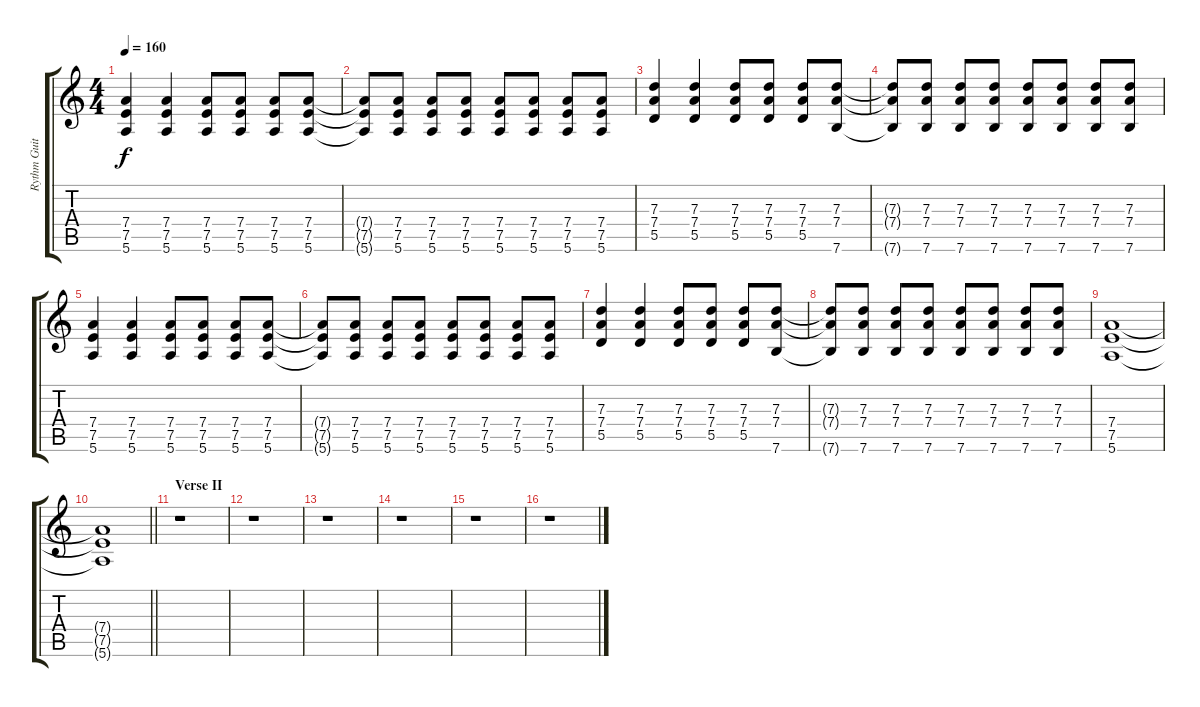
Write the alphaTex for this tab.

\track ("Rythm Guitar" "Rythm Guit") {instrument distortionguitar}
\staff {score tabs}
\tuning (E4 B3 G3 D3 A2 E2) {hide}
\ts (4 4)
\tempo 160
\clef g2
\ks c
(7.4 7.5 5.6).4{dy f} (7.4 7.5 5.6).4 (7.4 7.5 5.6).8 (7.4 7.5 5.6).8 (7.4 7.5 5.6).8 (7.4 7.5 5.6).8 |
(7.4{t} 7.5{t} 5.6{t}).8 (7.4 7.5 5.6).8 (7.4 7.5 5.6).8 (7.4 7.5 5.6).8 (7.4 7.5 5.6).8 (7.4 7.5 5.6).8 (7.4 7.5 5.6).8 (7.4 7.5 5.6).8 |
(7.3 7.4 5.5).4 (7.3 7.4 5.5).4 (7.3 7.4 5.5).8 (7.3 7.4 5.5).8 (7.3 7.4 5.5).8 (7.3 7.4 7.6).8 |
(7.3{t} 7.4{t} 7.6{t}).8 (7.3 7.4 7.6).8 (7.3 7.4 7.6).8 (7.3 7.4 7.6).8 (7.3 7.4 7.6).8 (7.3 7.4 7.6).8 (7.3 7.4 7.6).8 (7.3 7.4 7.6).8 |
(7.4 7.5 5.6).4 (7.4 7.5 5.6).4 (7.4 7.5 5.6).8 (7.4 7.5 5.6).8 (7.4 7.5 5.6).8 (7.4 7.5 5.6).8 |
(7.4{t} 7.5{t} 5.6{t}).8 (7.4 7.5 5.6).8 (7.4 7.5 5.6).8 (7.4 7.5 5.6).8 (7.4 7.5 5.6).8 (7.4 7.5 5.6).8 (7.4 7.5 5.6).8 (7.4 7.5 5.6).8 |
(7.3 7.4 5.5).4 (7.3 7.4 5.5).4 (7.3 7.4 5.5).8 (7.3 7.4 5.5).8 (7.3 7.4 5.5).8 (7.3 7.4 7.6).8 |
(7.3{t} 7.4{t} 7.6{t}).8 (7.3 7.4 7.6).8 (7.3 7.4 7.6).8 (7.3 7.4 7.6).8 (7.3 7.4 7.6).8 (7.3 7.4 7.6).8 (7.3 7.4 7.6).8 (7.3 7.4 7.6).8 |
(7.4 7.5 5.6).1 |
\barLineRight lightlight
(7.4{t} 7.5{t} 5.6{t}).1 |
\section ("" "Verse II")
r.1 |
r.1 |
r.1 |
r.1 |
r.1 |
r.1
